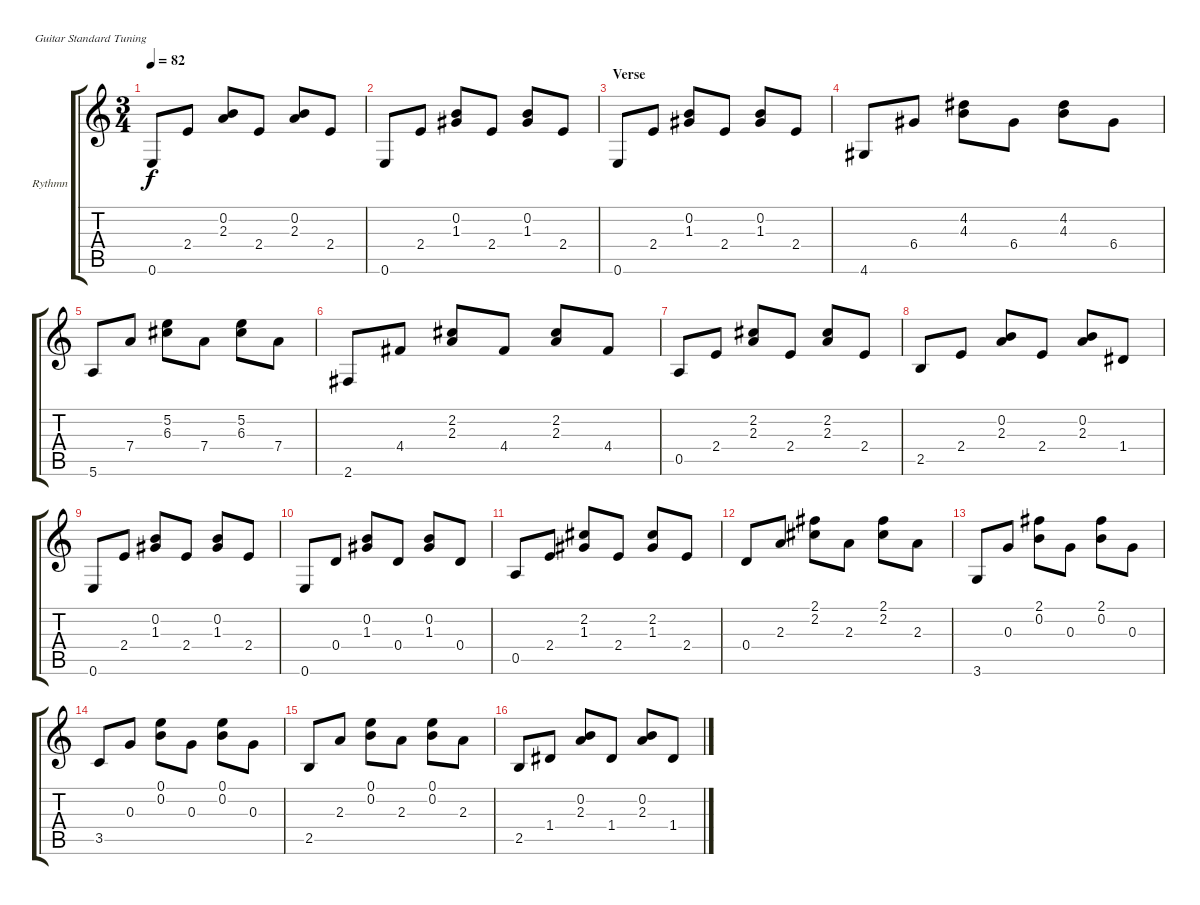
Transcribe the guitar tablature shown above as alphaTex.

\defaultSystemsLayout 4
\bracketExtendMode groupsimilarinstruments
\firstSystemTrackNameOrientation horizontal
\otherSystemsTrackNameOrientation horizontal
\track ("Rythmn Guitar" "Rythmn") {instrument electricguitarclean}
\staff {score tabs}
\tuning (E4 B3 G3 D3 A2 E2)
\ts (3 4)
\tempo 82
\clef g2
\ks c
0.6.8{dy f} 2.4.8 (0.2 2.3).8 2.4.8 (0.2 2.3).8 2.4.8 |
0.6.8 2.4.8 (0.2 1.3).8 2.4.8 (0.2 1.3).8 2.4.8 |
\section ("" "Verse")
0.6.8 2.4.8 (0.2 1.3).8 2.4.8 (0.2 1.3).8 2.4.8 |
4.6.8 6.4.8 (4.2 4.3).8 6.4.8 (4.2 4.3).8 6.4.8 |
5.6.8 7.4.8 (5.2 6.3).8 7.4.8 (5.2 6.3).8 7.4.8 |
2.6.8 4.4.8 (2.2 2.3).8 4.4.8 (2.2 2.3).8 4.4.8 |
0.5.8 2.4.8 (2.2 2.3).8 2.4.8 (2.2 2.3).8 2.4.8 |
2.5.8 2.4.8 (0.2 2.3).8 2.4.8 (0.2 2.3).8 1.4.8 |
0.6.8 2.4.8 (0.2 1.3).8 2.4.8 (0.2 1.3).8 2.4.8 |
0.6.8 0.4.8 (0.2 1.3).8 0.4.8 (0.2 1.3).8 0.4.8 |
0.5.8 2.4.8 (2.2 1.3).8 2.4.8 (2.2 1.3).8 2.4.8 |
0.4.8 2.3.8 (2.1 2.2).8 2.3.8 (2.1 2.2).8 2.3.8 |
3.6.8 0.3.8 (2.1 0.2).8 0.3.8 (2.1 0.2).8 0.3.8 |
3.5.8 0.3.8 (0.1 0.2).8 0.3.8 (0.1 0.2).8 0.3.8 |
2.5.8 2.3.8 (0.1 0.2).8 2.3.8 (0.1 0.2).8 2.3.8 |
2.5.8 1.4.8 (0.2 2.3).8 1.4.8 (0.2 2.3).8 1.4.8
